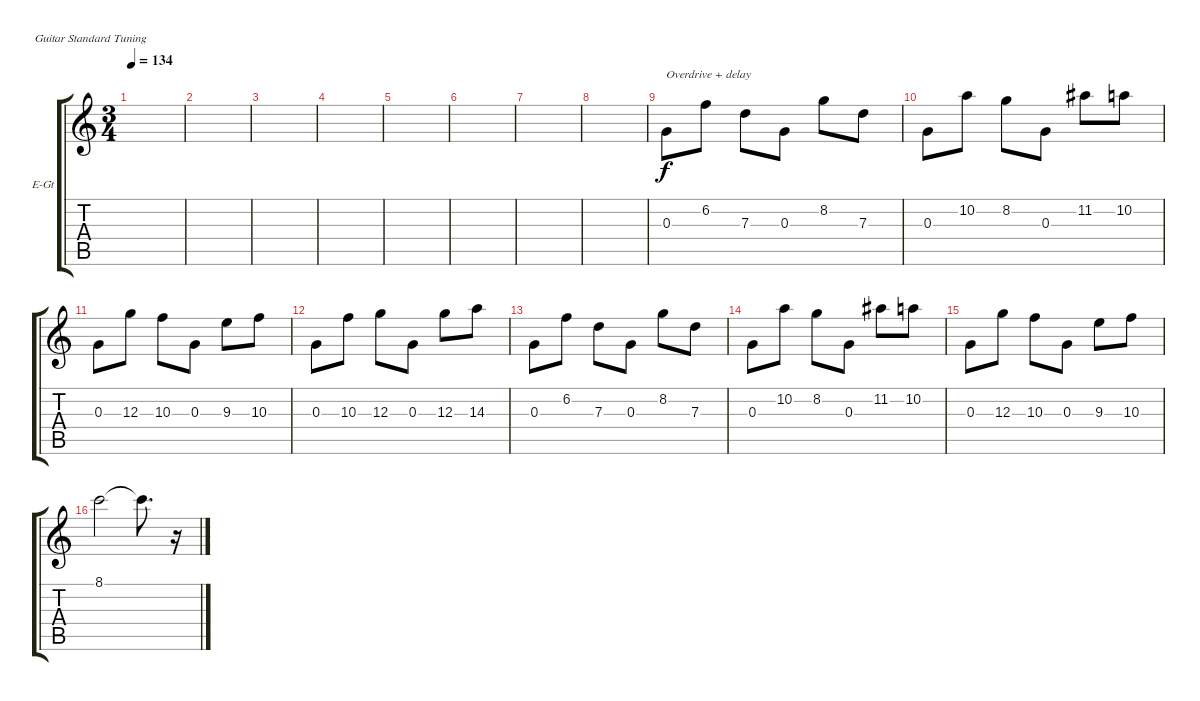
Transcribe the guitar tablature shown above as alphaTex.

\bracketExtendMode groupsimilarinstruments
\firstSystemTrackNameOrientation horizontal
\otherSystemsTrackNameOrientation horizontal
\track ("Guitar" "E-Gt") {instrument overdrivenguitar}
\staff {score tabs}
\tuning (E4 B3 G3 D3 A2 E2)
\ts (3 4)
\tempo 134
\clef g2
\ks c
|
|
|
|
|
|
|
|
0.3.8{txt "Overdrive + delay"} 6.2.8 7.3.8 0.3.8 8.2.8 7.3.8 |
0.3.8 10.2.8 8.2.8 0.3.8 11.2.8 10.2.8 |
0.3.8 12.3.8 10.3.8 0.3.8 9.3.8 10.3.8 |
0.3.8 10.3.8 12.3.8 0.3.8 12.3.8 14.3.8 |
0.3.8 6.2.8 7.3.8 0.3.8 8.2.8 7.3.8 |
0.3.8 10.2.8 8.2.8 0.3.8 11.2.8 10.2.8 |
0.3.8 12.3.8 10.3.8 0.3.8 9.3.8 10.3.8 |
8.1.2 8.1{t}.8{d} r.16
